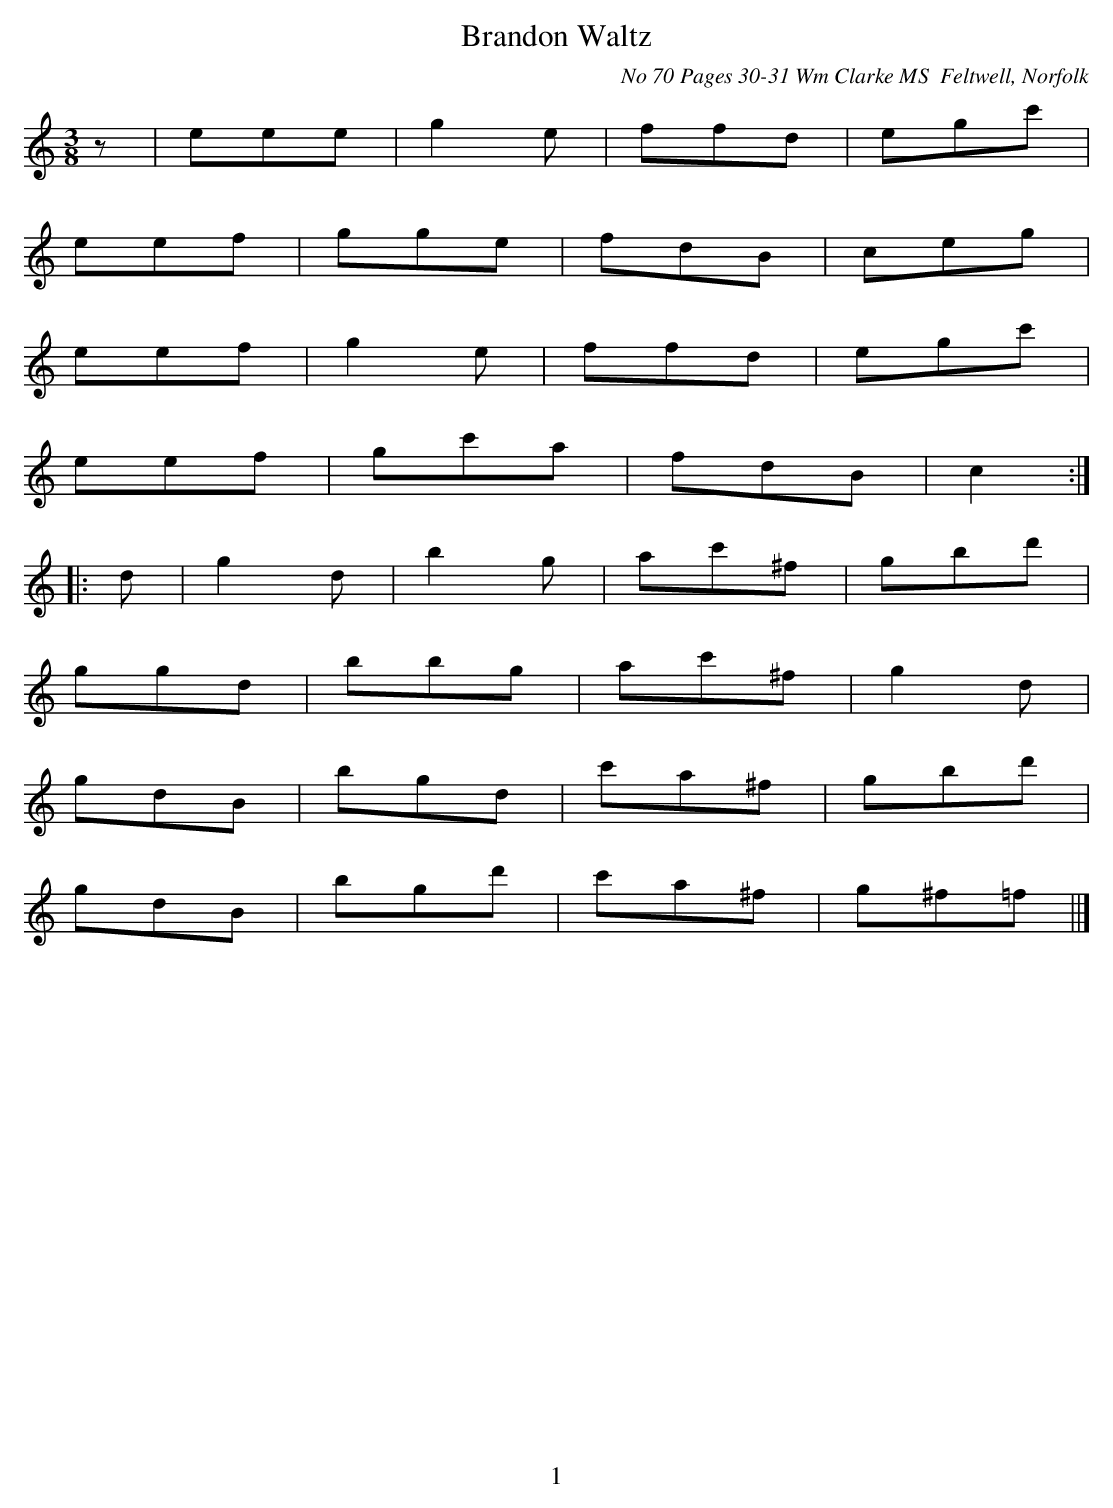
X:1
T:Brandon Waltz
O:No 70 Pages 30-31 Wm Clarke MS  Feltwell, Norfolk
M:3/8
L:1/16
K:C
z2|e2e2e2|g4e2|f2f2d2|e2g2c'2|
e2e2f2|g2g2e2|f2d2B2|c2e2g2|
e2e2f2|g4e2|f2f2d2|e2g2c'2|
e2e2f2|g2c'2a2|f2d2B2|c4:|
|:d2|g4d2|b4g2|a2c'2^f2|g2b2d'2|
g2g2d2|b2b2g2|a2c'2^f2|g4d2|
g2d2B2|b2g2d2|c'2a2^f2|g2b2d'2|
g2d2B2|b2g2d'2|c'2a2^f2|g2^f2=f2||]
